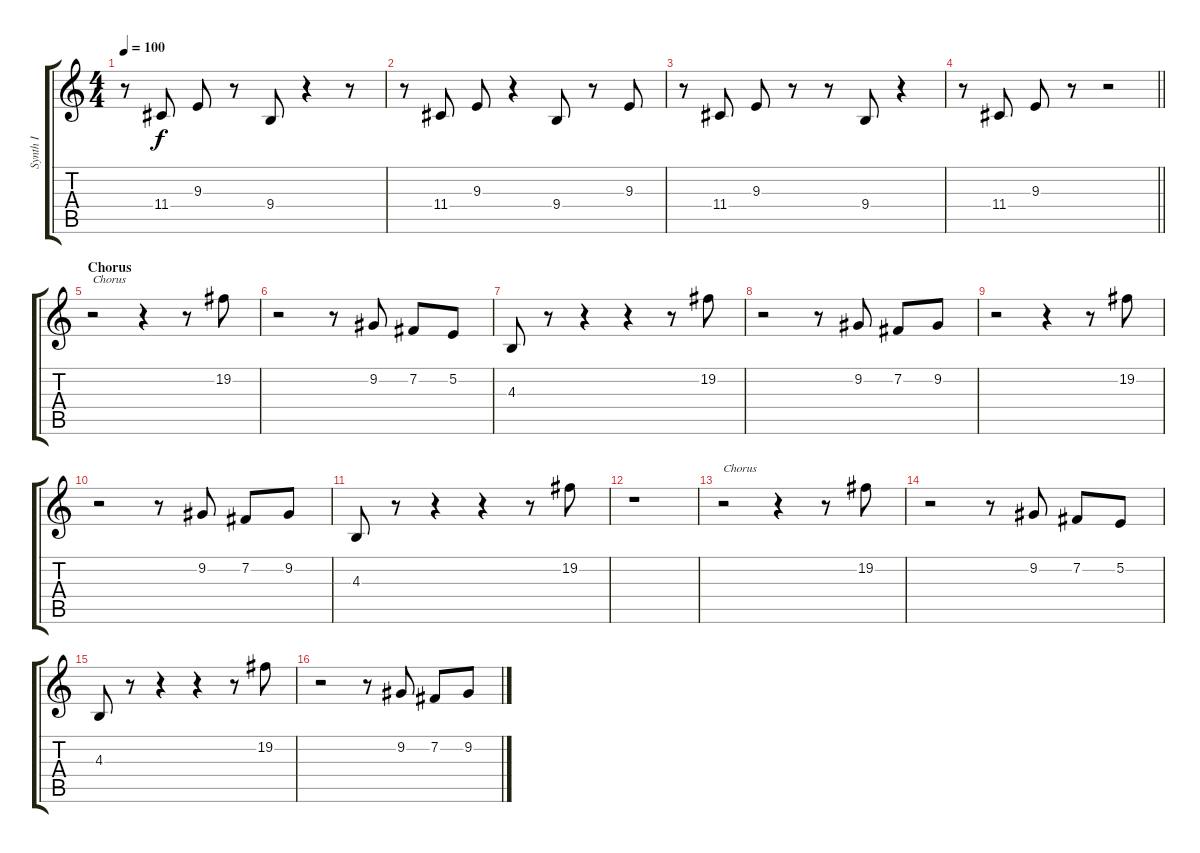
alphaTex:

\track ("Synth I" "Synth I") {instrument pad1newage}
\staff {score tabs}
\tuning (E4 B3 G3 D3 A2 E2) {hide}
\ts (4 4)
\tempo 100
\clef g2
\ks c
r.8{dy f} 11.4.8 9.3.8 r.8 9.4.8 r.4 r.8 |
r.8 11.4.8 9.3.8 r.4 9.4.8 r.8 9.3.8 |
r.8 11.4.8 9.3.8 r.8 r.8 9.4.8 r.4 |
\barLineRight lightlight
r.8 11.4.8 9.3.8 r.8 r.2 |
\section ("" "Chorus")
r.2{txt "Chorus " volume 16} r.4 r.8 19.2.8 |
r.2 r.8 9.2.8 7.2.8 5.2.8 |
4.3.8 r.8 r.4 r.4 r.8 19.2.8 |
r.2 r.8 9.2.8 7.2.8 9.2.8 |
r.2 r.4 r.8 19.2.8 |
r.2 r.8 9.2.8 7.2.8 9.2.8 |
4.3.8 r.8 r.4 r.4 r.8 19.2.8 |
r.1 |
r.2{txt "Chorus " volume 16} r.4 r.8 19.2.8 |
r.2 r.8 9.2.8 7.2.8 5.2.8 |
4.3.8 r.8 r.4 r.4 r.8 19.2.8 |
r.2 r.8 9.2.8 7.2.8 9.2.8
